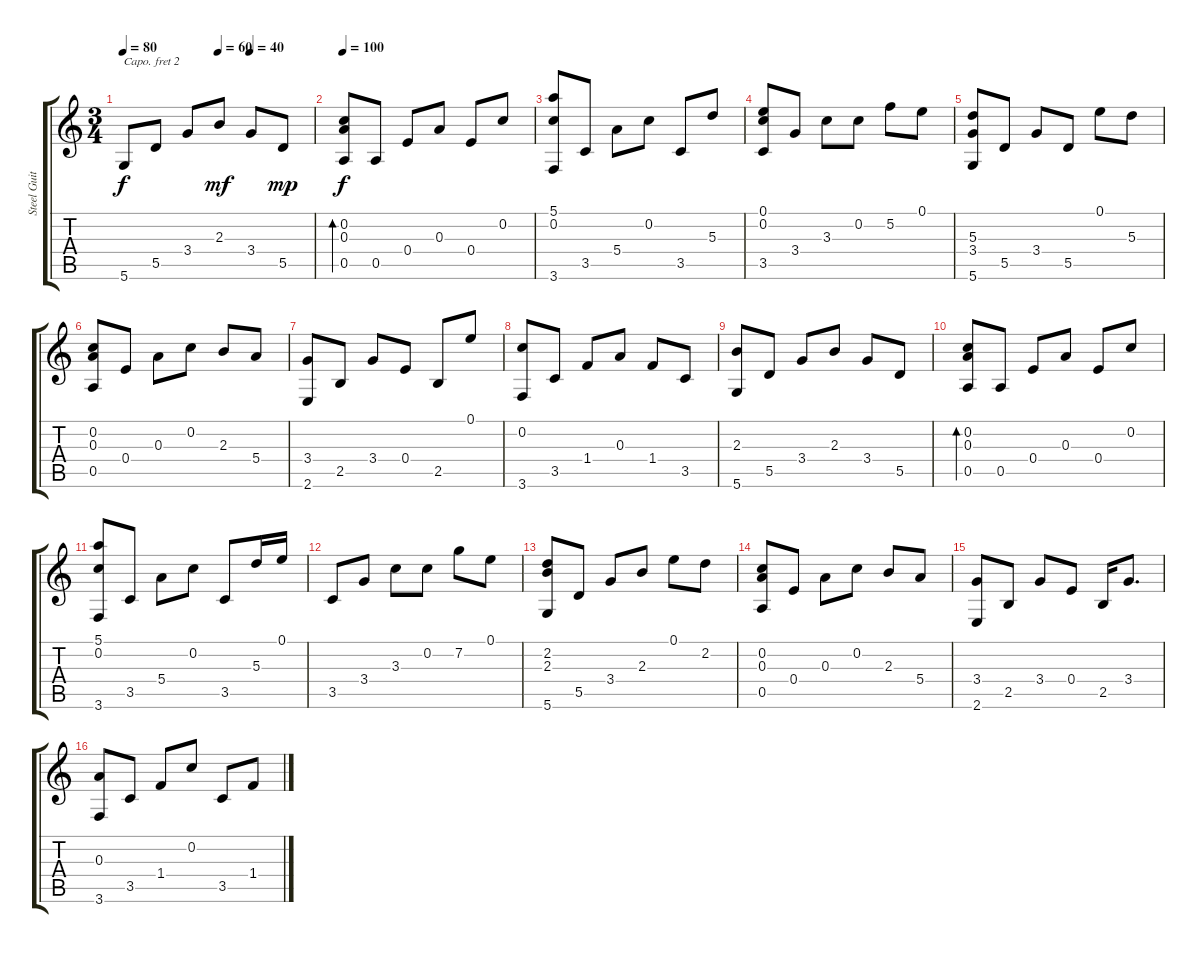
\track ("Steel Guitar" "Steel Guit") {instrument acousticguitarsteel}
\staff {score tabs}
\capo 2
\tuning (D4 Bb3 G3 D3 G2 C2) {hide}
\ts (3 4)
\tempo 80
\tempo (60 0.5)
\tempo (40 0.6666666666666666)
\clef g2
\ks c
5.6.8{dy f} 5.5.8 3.4.8 2.3.8{dy mf} 3.4.8 5.5.8{dy mp} |
\tempo 100
(0.2 0.3 0.5).8{bd 120 dy f} 0.5.8 0.4.8 0.3.8 0.4.8 0.2.8 |
(5.1 0.2 3.6).8 3.5.8 5.4.8 0.2.8 3.5.8 5.3.8 |
(0.1 0.2 3.5).8 3.4.8 3.3.8 0.2.8 5.2.8 0.1.8 |
(5.3 3.4 5.6).8 5.5.8 3.4.8 5.5.8 0.1.8 5.3.8 |
(0.2 0.3 0.5).8 0.4.8 0.3.8 0.2.8 2.3.8 5.4.8 |
(3.4 2.6).8 2.5.8 3.4.8 0.4.8 2.5.8 0.1.8 |
(0.2 3.6).8 3.5.8 1.4.8 0.3.8 1.4.8 3.5.8 |
(2.3 5.6).8 5.5.8 3.4.8 2.3.8 3.4.8 5.5.8 |
(0.2 0.3 0.5).8{bd 120} 0.5.8 0.4.8 0.3.8 0.4.8 0.2.8 |
(5.1 0.2 3.6).8 3.5.8 5.4.8 0.2.8 3.5.8 5.3.16 0.1.16 |
3.5.8 3.4.8 3.3.8 0.2.8 7.2.8 0.1.8 |
(2.2 2.3 5.6).8 5.5.8 3.4.8 2.3.8 0.1.8 2.2.8 |
(0.2 0.3 0.5).8 0.4.8 0.3.8 0.2.8 2.3.8 5.4.8 |
(3.4 2.6).8 2.5.8 3.4.8 0.4.8 2.5.16 3.4.8{d} |
(0.3 3.6).8 3.5.8 1.4.8 0.2.8 3.5.8 1.4.8
